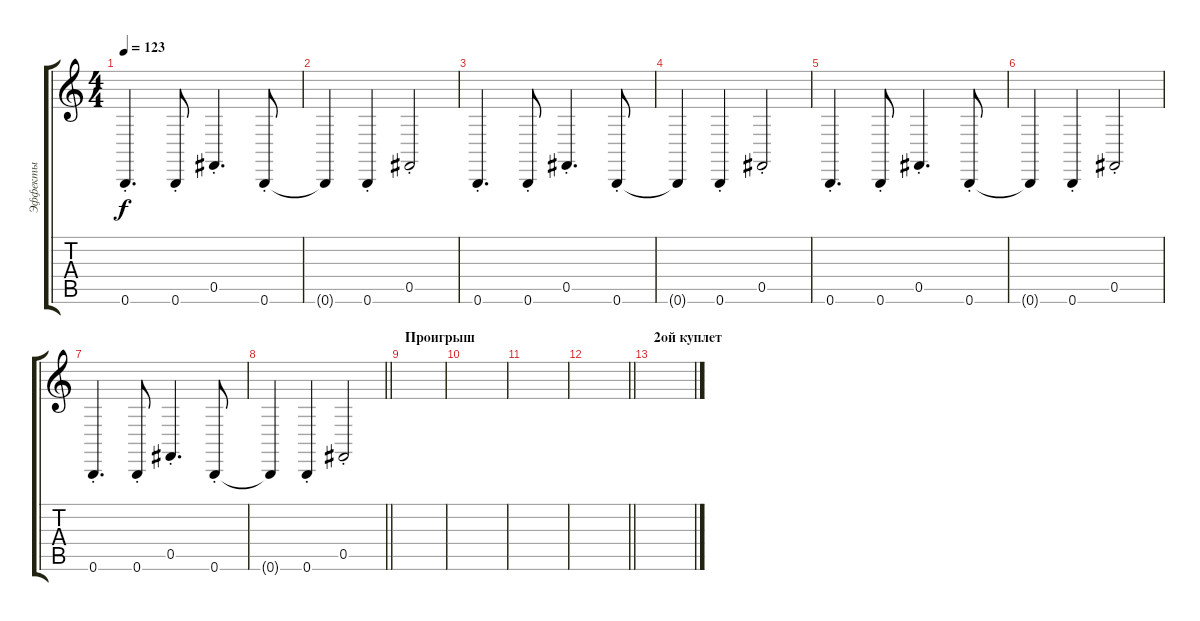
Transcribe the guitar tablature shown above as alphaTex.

\track ("Эффекты" "Эффекты") {instrument gunshot}
\staff {score tabs}
\tuning (Db4 Ab3 E3 B2 Gb2 B1) {hide}
\ts (4 4)
\tempo 123
\clef g2
\ks c
0.6{st}.4{d dy f} 0.6{st}.8 0.5{st}.4{d} 0.6{st}.8 |
0.6{t}.4 0.6{st}.4 0.5{st}.2 |
0.6{st}.4{d} 0.6{st}.8 0.5{st}.4{d} 0.6{st}.8 |
0.6{t}.4 0.6{st}.4 0.5{st}.2 |
0.6{st}.4{d} 0.6{st}.8 0.5{st}.4{d} 0.6{st}.8 |
0.6{t}.4 0.6{st}.4 0.5{st}.2 |
0.6{st}.4{d} 0.6{st}.8 0.5{st}.4{d} 0.6{st}.8 |
\barLineRight lightlight
0.6{t}.4 0.6{st}.4 0.5{st}.2 |
\section ("" "Проигрыш")
|
|
|
\barLineRight lightlight
|
\section ("" "2ой куплет")
